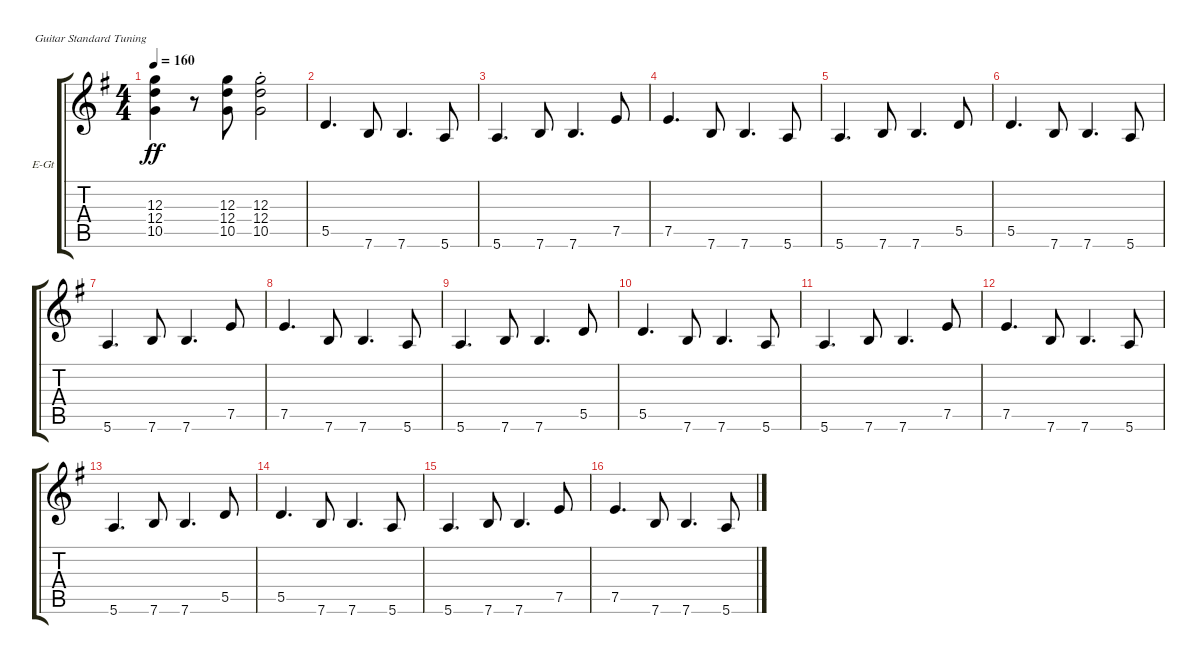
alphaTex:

\bracketExtendMode groupsimilarinstruments
\firstSystemTrackNameOrientation horizontal
\otherSystemsTrackNameOrientation horizontal
\track ("Nick Valensi" "E-Gt") {instrument overdrivenguitar}
\staff {score tabs}
\tuning (E4 B3 G3 D3 A2 E2)
\ts (4 4)
\tempo 160
\clef g2
\ks g
(12.3 12.4 10.5).4{dy ff} r.8 (12.3 12.4 10.5).8 (12.3{st} 12.4{st} 10.5{st}).2 |
5.5.4{d} 7.6.8 7.6.4{d} 5.6.8 |
5.6.4{d} 7.6.8 7.6.4{d} 7.5.8 |
7.5.4{d} 7.6.8 7.6.4{d} 5.6.8 |
5.6.4{d} 7.6.8 7.6.4{d} 5.5.8 |
5.5.4{d} 7.6.8 7.6.4{d} 5.6.8 |
5.6.4{d} 7.6.8 7.6.4{d} 7.5.8 |
7.5.4{d} 7.6.8 7.6.4{d} 5.6.8 |
5.6.4{d} 7.6.8 7.6.4{d} 5.5.8 |
5.5.4{d} 7.6.8 7.6.4{d} 5.6.8 |
5.6.4{d} 7.6.8 7.6.4{d} 7.5.8 |
7.5.4{d} 7.6.8 7.6.4{d} 5.6.8 |
5.6.4{d} 7.6.8 7.6.4{d} 5.5.8 |
5.5.4{d} 7.6.8 7.6.4{d} 5.6.8 |
5.6.4{d} 7.6.8 7.6.4{d} 7.5.8 |
7.5.4{d} 7.6.8 7.6.4{d} 5.6.8
